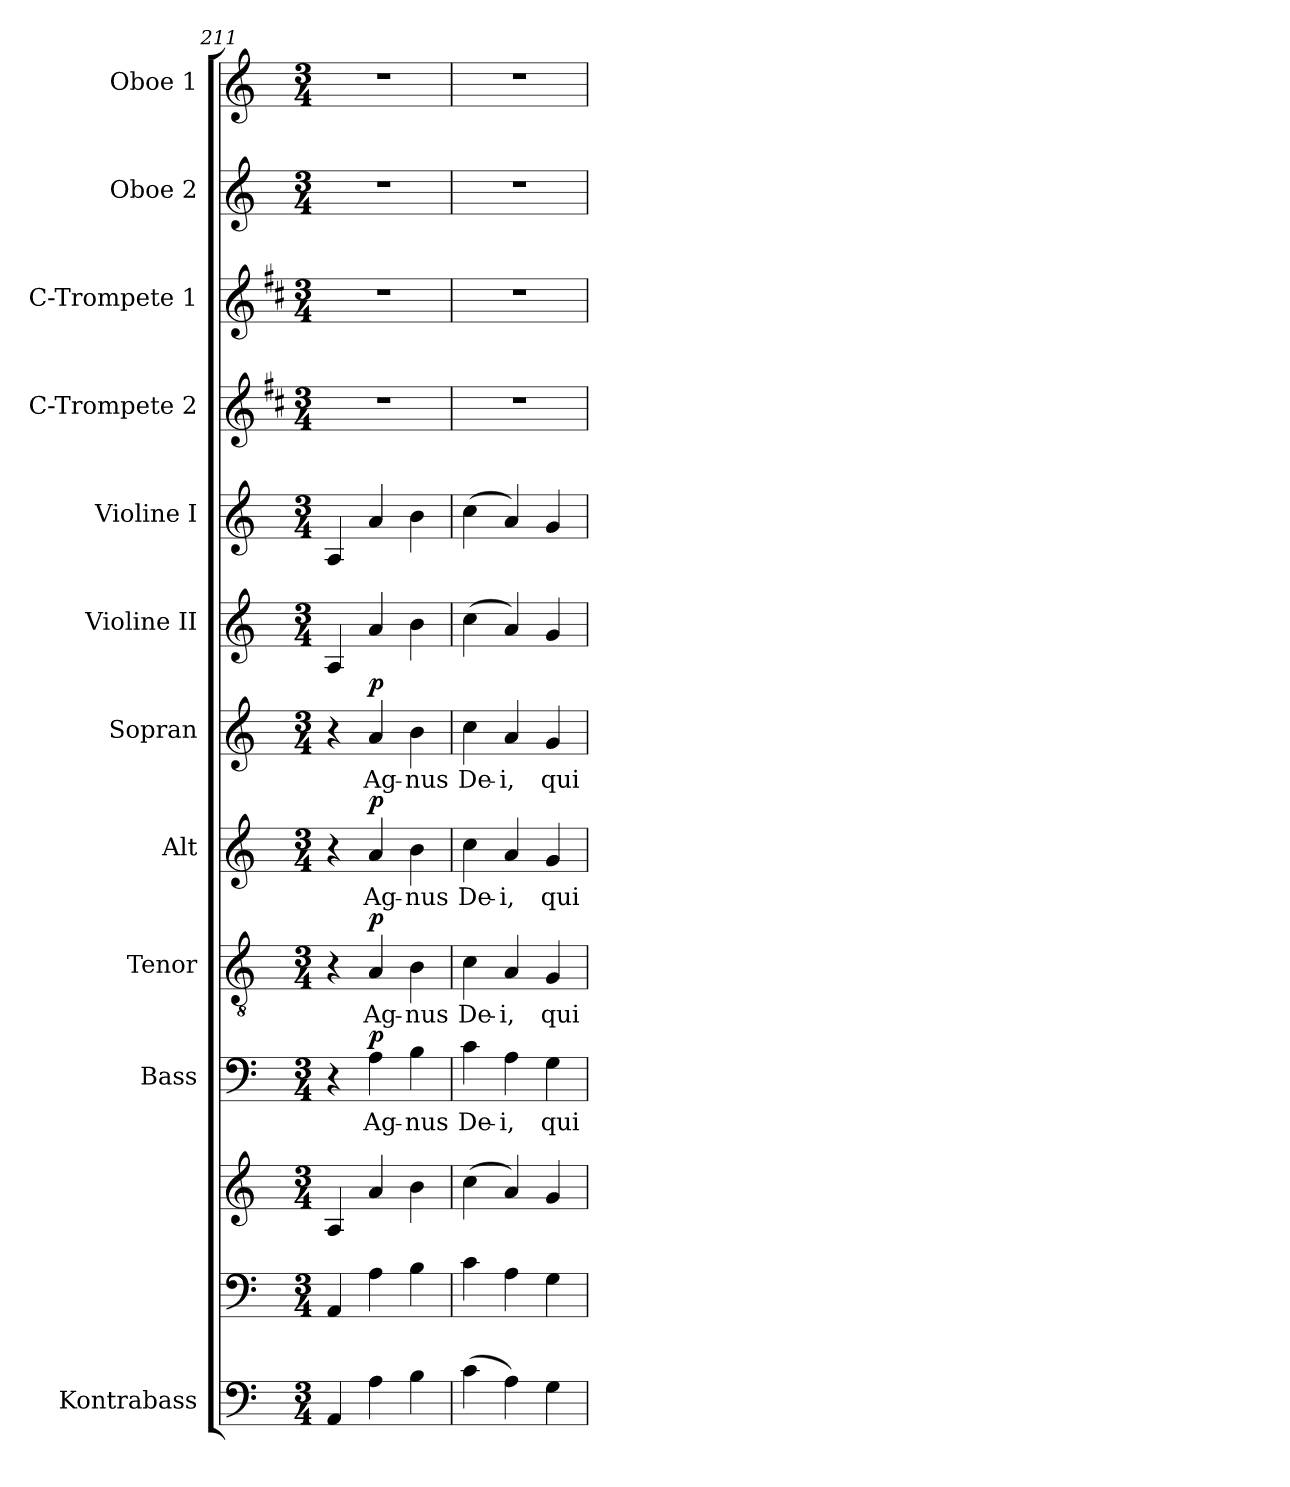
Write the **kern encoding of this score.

**kern	**kern	**kern	**kern	**text	**dynam	**kern	**text	**dynam	**kern	**text	**dynam	**kern	**text	**dynam	**kern	**kern	**kern	**kern	**kern	**kern
*part12	*part11	*part11	*part10	*part10	*part10	*part9	*part9	*part9	*part8	*part8	*part8	*part7	*part7	*part7	*part6	*part5	*part4	*part3	*part2	*part1
*staff13	*staff12	*staff11	*staff10	*staff10	*staff10	*staff9	*staff9	*staff9	*staff8	*staff8	*staff8	*staff7	*staff7	*staff7	*staff6	*staff5	*staff4	*staff3	*staff2	*staff1
*I"Kontrabass	*	*	*I"Bass	*	*	*I"Tenor	*	*	*I"Alt	*	*	*I"Sopran	*	*	*I"Violine II	*I"Violine I	*I"C-Trompete 2	*I"C-Trompete 1	*I"Oboe 2	*I"Oboe 1
*I'Kb.	*	*	*I'B.	*	*	*I'T.	*	*	*I'A.	*	*	*I'S.	*	*	*I'Vl. II	*I'Vl. I	*I'C Trp. 2	*I'C Trp. 1	*I'Ob. 2	*I'Ob. 1
*clefF4	*clefF4	*clefG2	*clefF4	*	*	*clefGv2	*	*	*clefG2	*	*	*clefG2	*	*	*clefG2	*clefG2	*clefG2	*clefG2	*clefG2	*clefG2
*ITrd7c12	*	*	*	*	*	*	*	*	*	*	*	*	*	*	*	*	*ITrd1c2	*ITrd1c2	*	*
*k[]	*k[]	*k[]	*k[]	*	*	*k[]	*	*	*k[]	*	*	*k[]	*	*	*k[]	*k[]	*k[]	*k[]	*k[]	*k[]
*C:	*C:	*C:	*C:	*	*	*C:	*	*	*C:	*	*	*C:	*	*	*C:	*C:	*C:	*C:	*C:	*C:
*M3/4	*M3/4	*M3/4	*M3/4	*	*	*M3/4	*	*	*M3/4	*	*	*M3/4	*	*	*M3/4	*M3/4	*M3/4	*M3/4	*M3/4	*M3/4
=211	=211	=211	=211	=211	=211	=211	=211	=211	=211	=211	=211	=211	=211	=211	=211	=211	=211	=211	=211	=211
4AAA/	4AA/	4A/	4r	.	.	4r	.	.	4r	.	.	4r	.	.	4A/	4A/	2.r	2.r	2.r	2.r
!	!	!	!	!LO:LY:b	!LO:DY:a	!	!LO:LY:b	!LO:DY:a	!	!LO:LY:b	!LO:DY:a	!	!LO:LY:b	!LO:DY:a	!	!	!	!	!	!
4AA\	4A\	4a/	4A\	Ag-	p	4A/	Ag-	p	4a/	Ag-	p	4a/	Ag-	p	4a/	4a/	.	.	.	.
!	!	!	!	!LO:LY:b	!	!	!LO:LY:b	!	!	!LO:LY:b	!	!	!LO:LY:b	!	!	!	!	!	!	!
4BB\	4B\	4b\	4B\	-nus	.	4B\	-nus	.	4b\	-nus	.	4b\	-nus	.	4b\	4b\	.	.	.	.
=212	=212	=212	=212	=212	=212	=212	=212	=212	=212	=212	=212	=212	=212	=212	=212	=212	=212	=212	=212	=212
!	!	!	!	!LO:LY:b	!	!	!LO:LY:b	!	!	!LO:LY:b	!	!	!LO:LY:b	!	!	!	!	!	!	!
(>4C\	4c\	(>4cc\	4c\	De-	.	4c\	De-	.	4cc\	De-	.	4cc\	De-	.	(>4cc\	(>4cc\	2.r	2.r	2.r	2.r
!	!	!	!	!LO:LY:b	!	!	!LO:LY:b	!	!	!LO:LY:b	!	!	!LO:LY:b	!	!	!	!	!	!	!
4AA\)	4A\	4a/)	4A\	-i,	.	4A/	-i,	.	4a/	-i,	.	4a/	-i,	.	4a/)	4a/)	.	.	.	.
!	!	!	!	!LO:LY:b	!	!	!LO:LY:b	!	!	!LO:LY:b	!	!	!LO:LY:b	!	!	!	!	!	!	!
4GG\	4G\	4g/	4G\	qui	.	4G/	qui	.	4g/	qui	.	4g/	qui	.	4g/	4g/	.	.	.	.
=	=	=	=	=	=	=	=	=	=	=	=	=	=	=	=	=	=	=	=	=
*-	*-	*-	*-	*-	*-	*-	*-	*-	*-	*-	*-	*-	*-	*-	*-	*-	*-	*-	*-	*-
